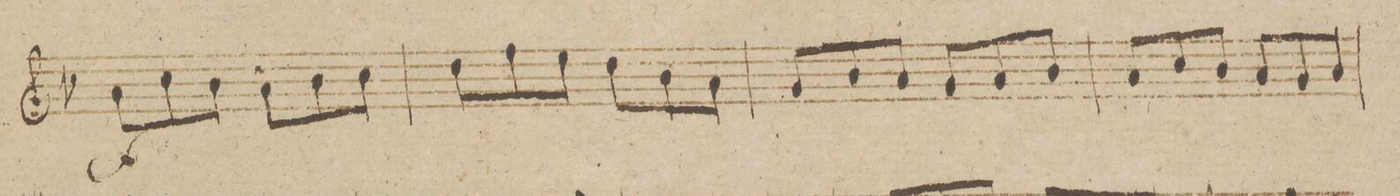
**kern	**dynam
*I"Violino 2do	*
*clefG2	*
*k[b-]	*
*M6/8	*
8a\L	f
8cc\	.
8b-\J	.
8a\L	.
8b-\	.
8cc\J	.
=71	=71
8dd\L	.
8ff\	.
8ee\J	.
8dd\L	.
8b-\	.
8a\J	.
=72	=72
8g/L	.
8b-/	.
8a/J	.
8g/L	.
8a/	.
8b-/J	.
=73	=73
8a/L	.
8cc/	.
8b-/J	.
8a/L	.
8g/	.
8a/J	.
=74	=74
*-	*-
